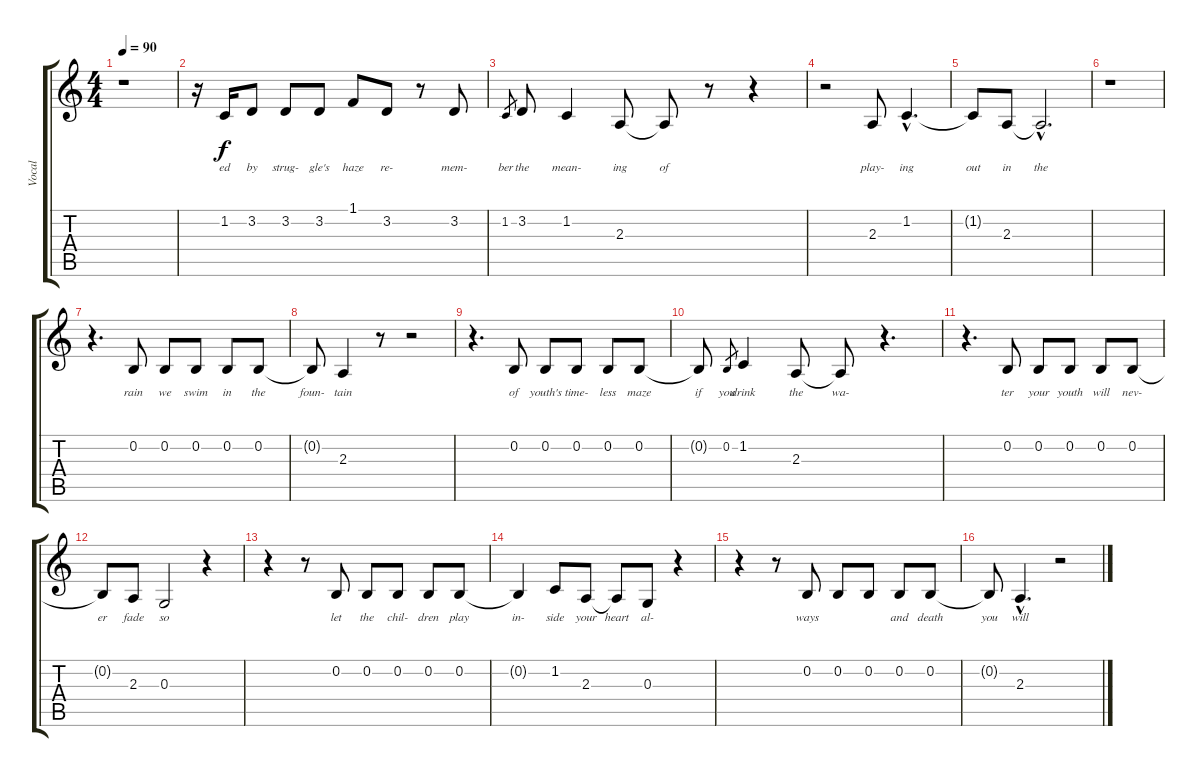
\track ("Vocal" "Vocal") {instrument lead1square}
\staff {score tabs}
\tuning (E4 B3 G3 D3 A2 E2) {hide}
\ts (4 4)
\tempo 90
\clef g2
\ks c
r.1{dy f} |
r.16 1.2.16{lyrics (0 "ed") lyrics (1 "") lyrics (2 "") lyrics (3 "") lyrics (4 "")} 3.2.8{lyrics (0 "by") lyrics (1 "") lyrics (2 "") lyrics (3 "") lyrics (4 "")} 3.2.8{lyrics (0 "strug-") lyrics (1 "") lyrics (2 "") lyrics (3 "") lyrics (4 "")} 3.2.8{lyrics (0 "gle's") lyrics (1 "") lyrics (2 "") lyrics (3 "") lyrics (4 "")} 1.1.8{lyrics (0 "haze") lyrics (1 "") lyrics (2 "") lyrics (3 "") lyrics (4 "")} 3.2.8{lyrics (0 "re-") lyrics (1 "") lyrics (2 "") lyrics (3 "") lyrics (4 "")} r.8 3.2.8{lyrics (0 "mem-") lyrics (1 "") lyrics (2 "") lyrics (3 "") lyrics (4 "")} |
1.2.8{lyrics (0 "ber") lyrics (1 "") lyrics (2 "") lyrics (3 "") lyrics (4 "") gr} 3.2.8{lyrics (0 "the") lyrics (1 "") lyrics (2 "") lyrics (3 "") lyrics (4 "")} 1.2.4{lyrics (0 "mean-") lyrics (1 "") lyrics (2 "") lyrics (3 "") lyrics (4 "")} 2.3.8{lyrics (0 "ing") lyrics (1 "") lyrics (2 "") lyrics (3 "") lyrics (4 "")} 2.3{t}.8{lyrics (0 "of") lyrics (1 "") lyrics (2 "") lyrics (3 "") lyrics (4 "")} r.8 r.4 |
r.2 2.3.8{lyrics (0 "play-") lyrics (1 "") lyrics (2 "") lyrics (3 "") lyrics (4 "")} 1.2{hac}.4{d lyrics (0 "ing") lyrics (1 "") lyrics (2 "") lyrics (3 "") lyrics (4 "")} |
1.2{t}.8{lyrics (0 "out") lyrics (1 "") lyrics (2 "") lyrics (3 "") lyrics (4 "")} 2.3.8{lyrics (0 "in") lyrics (1 "") lyrics (2 "") lyrics (3 "") lyrics (4 "")} 2.3{hac t}.2{d lyrics (0 "the") lyrics (1 "") lyrics (2 "") lyrics (3 "") lyrics (4 "")} |
r.1 |
r.4{d} 0.2.8{lyrics (0 "rain") lyrics (1 "") lyrics (2 "") lyrics (3 "") lyrics (4 "")} 0.2.8{lyrics (0 "we") lyrics (1 "") lyrics (2 "") lyrics (3 "") lyrics (4 "")} 0.2.8{lyrics (0 "swim") lyrics (1 "") lyrics (2 "") lyrics (3 "") lyrics (4 "")} 0.2.8{lyrics (0 "in") lyrics (1 "") lyrics (2 "") lyrics (3 "") lyrics (4 "")} 0.2.8{lyrics (0 "the") lyrics (1 "") lyrics (2 "") lyrics (3 "") lyrics (4 "")} |
0.2{t}.8{lyrics (0 "foun-") lyrics (1 "") lyrics (2 "") lyrics (3 "") lyrics (4 "")} 2.3.4{lyrics (0 "tain") lyrics (1 "") lyrics (2 "") lyrics (3 "") lyrics (4 "")} r.8 r.2 |
r.4{d} 0.2.8{lyrics (0 "of") lyrics (1 "") lyrics (2 "") lyrics (3 "") lyrics (4 "")} 0.2.8{lyrics (0 "youth's") lyrics (1 "") lyrics (2 "") lyrics (3 "") lyrics (4 "")} 0.2.8{lyrics (0 "time-") lyrics (1 "") lyrics (2 "") lyrics (3 "") lyrics (4 "")} 0.2.8{lyrics (0 "less") lyrics (1 "") lyrics (2 "") lyrics (3 "") lyrics (4 "")} 0.2.8{lyrics (0 "maze") lyrics (1 "") lyrics (2 "") lyrics (3 "") lyrics (4 "")} |
0.2{t}.8{lyrics (0 "if") lyrics (1 "") lyrics (2 "") lyrics (3 "") lyrics (4 "")} 0.2.8{lyrics (0 "you") lyrics (1 "") lyrics (2 "") lyrics (3 "") lyrics (4 "") gr} 1.2.4{lyrics (0 "drink") lyrics (1 "") lyrics (2 "") lyrics (3 "") lyrics (4 "")} 2.3.8{lyrics (0 "the") lyrics (1 "") lyrics (2 "") lyrics (3 "") lyrics (4 "")} 2.3{t}.8{lyrics (0 "wa-") lyrics (1 "") lyrics (2 "") lyrics (3 "") lyrics (4 "")} r.4{d} |
r.4{d} 0.2.8{lyrics (0 "ter") lyrics (1 "") lyrics (2 "") lyrics (3 "") lyrics (4 "")} 0.2.8{lyrics (0 "your") lyrics (1 "") lyrics (2 "") lyrics (3 "") lyrics (4 "")} 0.2.8{lyrics (0 "youth") lyrics (1 "") lyrics (2 "") lyrics (3 "") lyrics (4 "")} 0.2.8{lyrics (0 "will") lyrics (1 "") lyrics (2 "") lyrics (3 "") lyrics (4 "")} 0.2.8{lyrics (0 "nev-") lyrics (1 "") lyrics (2 "") lyrics (3 "") lyrics (4 "")} |
0.2{t}.8{lyrics (0 "er") lyrics (1 "") lyrics (2 "") lyrics (3 "") lyrics (4 "")} 2.3.8{lyrics (0 "fade") lyrics (1 "") lyrics (2 "") lyrics (3 "") lyrics (4 "")} 0.3.2{lyrics (0 "so") lyrics (1 "") lyrics (2 "") lyrics (3 "") lyrics (4 "")} r.4 |
r.4 r.8 0.2.8{lyrics (0 "let") lyrics (1 "") lyrics (2 "") lyrics (3 "") lyrics (4 "")} 0.2.8{lyrics (0 "the") lyrics (1 "") lyrics (2 "") lyrics (3 "") lyrics (4 "")} 0.2.8{lyrics (0 "chil-") lyrics (1 "") lyrics (2 "") lyrics (3 "") lyrics (4 "")} 0.2.8{lyrics (0 "dren") lyrics (1 "") lyrics (2 "") lyrics (3 "") lyrics (4 "")} 0.2.8{lyrics (0 "play") lyrics (1 "") lyrics (2 "") lyrics (3 "") lyrics (4 "")} |
0.2{t}.4{lyrics (0 "in-") lyrics (1 "") lyrics (2 "") lyrics (3 "") lyrics (4 "")} 1.2.8{lyrics (0 "side") lyrics (1 "") lyrics (2 "") lyrics (3 "") lyrics (4 "")} 2.3.8{lyrics (0 "your") lyrics (1 "") lyrics (2 "") lyrics (3 "") lyrics (4 "")} 2.3{t}.8{lyrics (0 "heart") lyrics (1 "") lyrics (2 "") lyrics (3 "") lyrics (4 "")} 0.3.8{lyrics (0 "al-") lyrics (1 "") lyrics (2 "") lyrics (3 "") lyrics (4 "")} r.4 |
r.4 r.8 0.2.8{lyrics (0 "ways") lyrics (1 "") lyrics (2 "") lyrics (3 "") lyrics (4 "")} 0.2.8{lyrics (0 "") lyrics (1 "") lyrics (2 "") lyrics (3 "") lyrics (4 "")} 0.2.8{lyrics (0 "") lyrics (1 "") lyrics (2 "") lyrics (3 "") lyrics (4 "")} 0.2.8{lyrics (0 "and") lyrics (1 "") lyrics (2 "") lyrics (3 "") lyrics (4 "")} 0.2.8{lyrics (0 "death") lyrics (1 "") lyrics (2 "") lyrics (3 "") lyrics (4 "")} |
0.2{t}.8{lyrics (0 "you") lyrics (1 "") lyrics (2 "") lyrics (3 "") lyrics (4 "")} 2.3{hac}.4{d lyrics (0 "will") lyrics (1 "") lyrics (2 "") lyrics (3 "") lyrics (4 "")} r.2
